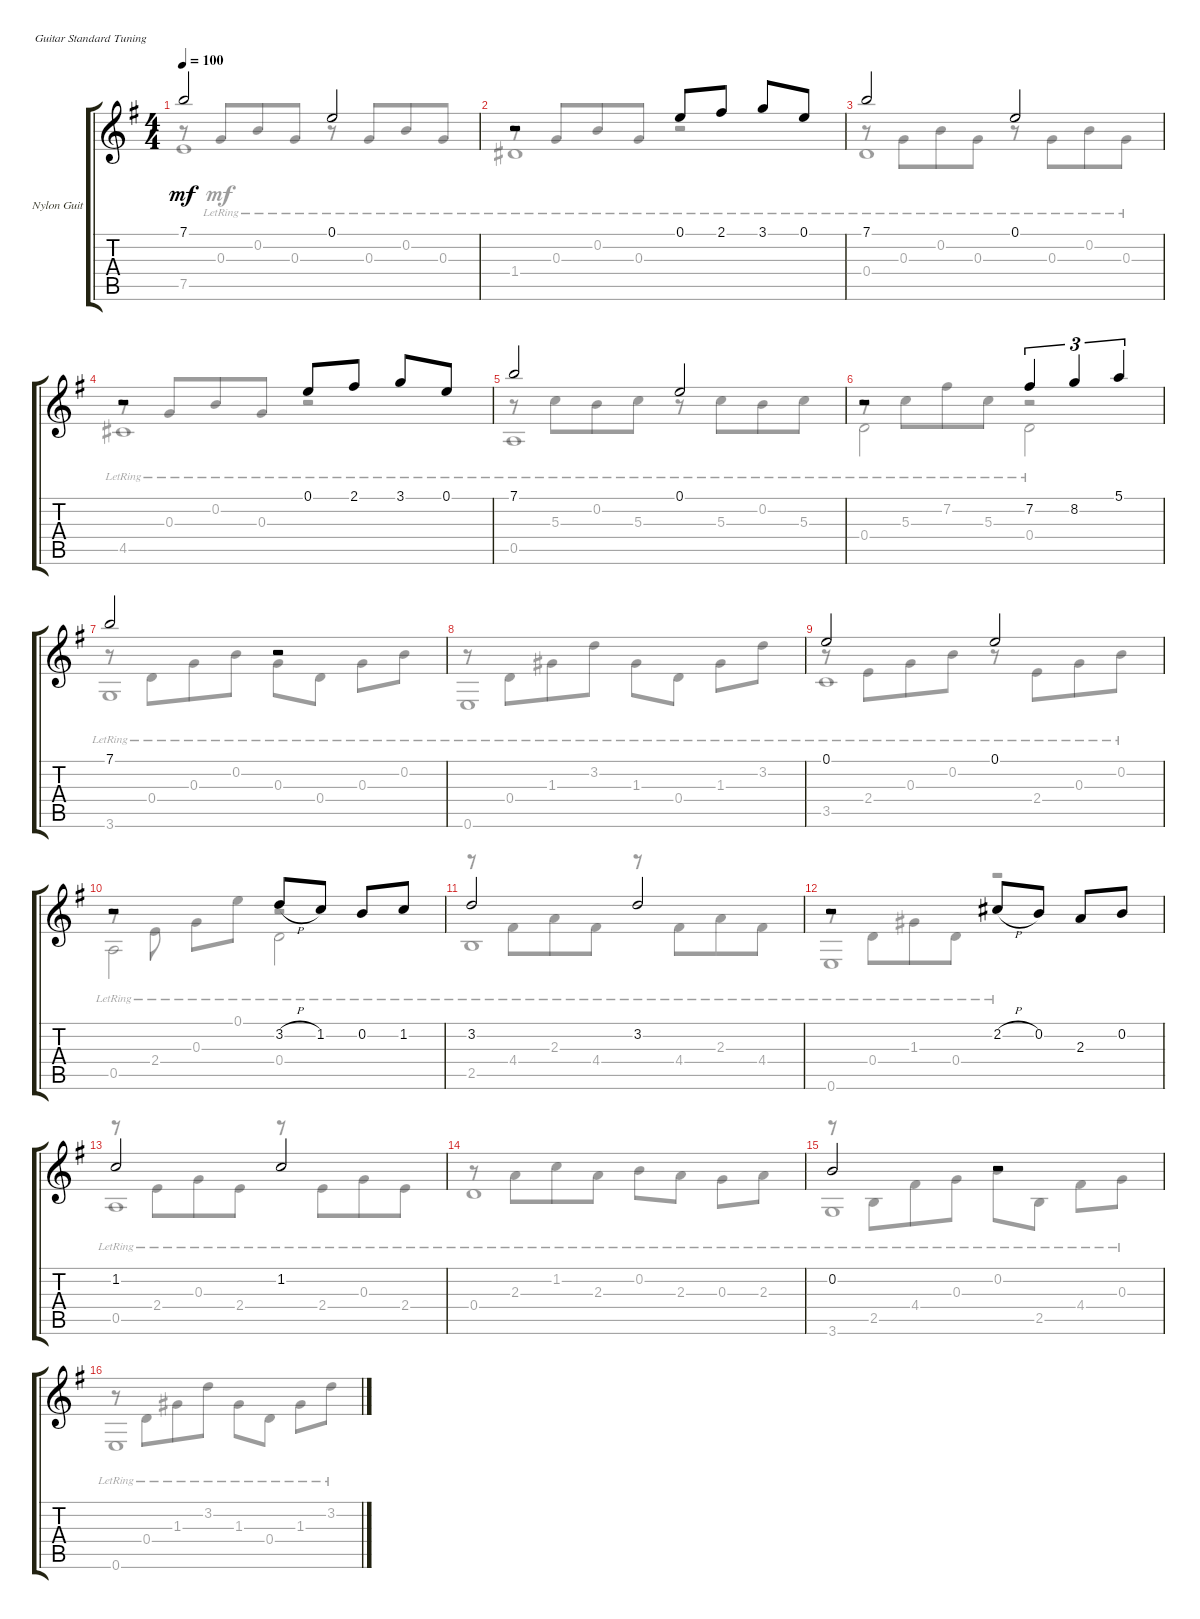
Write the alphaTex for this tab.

\defaultSystemsLayout 4
\bracketExtendMode groupsimilarinstruments
\firstSystemTrackNameOrientation horizontal
\otherSystemsTrackNameOrientation horizontal
\track ("Nylon Guitar" "Nylon Guit") {instrument acousticguitarsteel}
\staff {score tabs}
\tuning (E4 B3 G3 D3 A2 E2)
\voice
\ts (4 4)
\tempo 100
\clef g2
\ks g
7.1.2{dy mf} 0.1.2 |
r.2 0.1.8 2.1.8 3.1.8 0.1.8 |
7.1.2 0.1.2 |
r.2 0.1.8 2.1.8 3.1.8 0.1.8 |
7.1.2 0.1.2 |
r.2 7.2.4{tu (3 2)} 8.2.4{tu (3 2)} 5.1.4{tu (3 2)} |
7.1.2 r.2 |
|
0.1.2 0.1.2 |
r.2 3.2{h}.8 1.2.8 0.2.8 1.2.8 |
3.2.2 3.2.2 |
r.2 2.2{h}.8 0.2.8 2.3.8 0.2.8 |
1.2.2 1.2.2 |
|
0.2.2 r.2 |
\voice
\clef g2
\ottava regular
\simile none
\ks g
r.8{dy mf} 0.3{lr}.8{beam invert beam merge} 0.2{lr}.8{beam merge} 0.3{lr}.8 r.8{beam invert} 0.3{lr}.8{beam invert beam merge} 0.2{lr}.8{beam merge} 0.3{lr}.8 |
r.8 0.3{lr}.8{beam invert beam merge} 0.2{lr}.8{beam merge} 0.3{lr}.8 r.2 |
r.8 0.3{lr}.8{beam merge} 0.2{lr}.8{beam merge} 0.3{lr}.8 r.8 0.3{lr}.8{beam merge} 0.2{lr}.8{beam merge} 0.3{lr}.8 |
r.8 0.3{lr}.8{beam invert beam merge} 0.2{lr}.8{beam merge} 0.3{lr}.8 r.2 |
r.8 5.3{lr}.8{beam merge} 0.2{lr}.8{beam merge} 5.3{lr}.8 r.8 5.3{lr}.8{beam merge} 0.2{lr}.8{beam merge} 5.3{lr}.8 |
r.8 5.3{lr}.8{beam merge} 7.2{lr}.8{beam merge} 5.3{lr}.8 r.2 |
r.8 0.4{lr}.8{beam merge} 0.3{lr}.8{beam merge} 0.2{lr}.8 0.3{lr}.8 0.4{lr}.8 0.3{lr}.8 0.2{lr}.8 |
r.8 0.4{lr}.8{beam merge} 1.3{lr}.8{beam merge} 3.2{lr}.8 1.3{lr}.8 0.4{lr}.8 1.3{lr}.8 3.2{lr}.8 |
r.8 2.4{lr}.8{beam merge} 0.3{lr}.8{beam merge} 0.2{lr}.8 r.8 2.4{lr}.8{beam merge} 0.3{lr}.8{beam merge} 0.2{lr}.8 |
r.8 2.4{lr}.8 0.3{lr}.8 0.1{lr}.8 r.2 |
r.8 4.4{lr}.8{beam merge} 2.3{lr}.8{beam merge} 4.4{lr}.8 r.8 4.4{lr}.8{beam merge} 2.3{lr}.8{beam merge} 4.4{lr}.8 |
r.8 0.4{lr}.8{beam merge} 1.3{lr}.8{beam merge} 0.4{lr}.8 r.2 |
r.8 2.4{lr}.8{beam merge} 0.3{lr}.8{beam merge} 2.4{lr}.8 r.8 2.4{lr}.8{beam merge} 0.3{lr}.8{beam merge} 2.4{lr}.8 |
r.8 2.3{lr}.8{beam merge} 1.2{lr}.8{beam merge} 2.3{lr}.8 0.2{lr}.8 2.3{lr}.8 0.3{lr}.8 2.3{lr}.8 |
r.8 2.5{lr}.8{beam merge} 4.4{lr}.8{beam merge} 0.3{lr}.8 0.2{lr}.8 2.5{lr}.8 4.4{lr}.8 0.3{lr}.8 |
r.8 0.4{lr}.8{beam merge} 1.3{lr}.8{beam merge} 3.2{lr}.8 1.3{lr}.8 0.4{lr}.8 1.3{lr}.8 3.2{lr}.8
\voice
\clef g2
\ottava regular
\simile none
\ks g
7.5.1{dy mf} |
1.4.1 |
0.4.1 |
4.5.1 |
0.5.1 |
0.4.2 0.4.2 |
3.6.1 |
0.6.1 |
3.5.1 |
0.5.2 0.4.2 |
2.5.1 |
0.6.1 |
0.5.1 |
0.4.1 |
3.6.1 |
0.6.1
